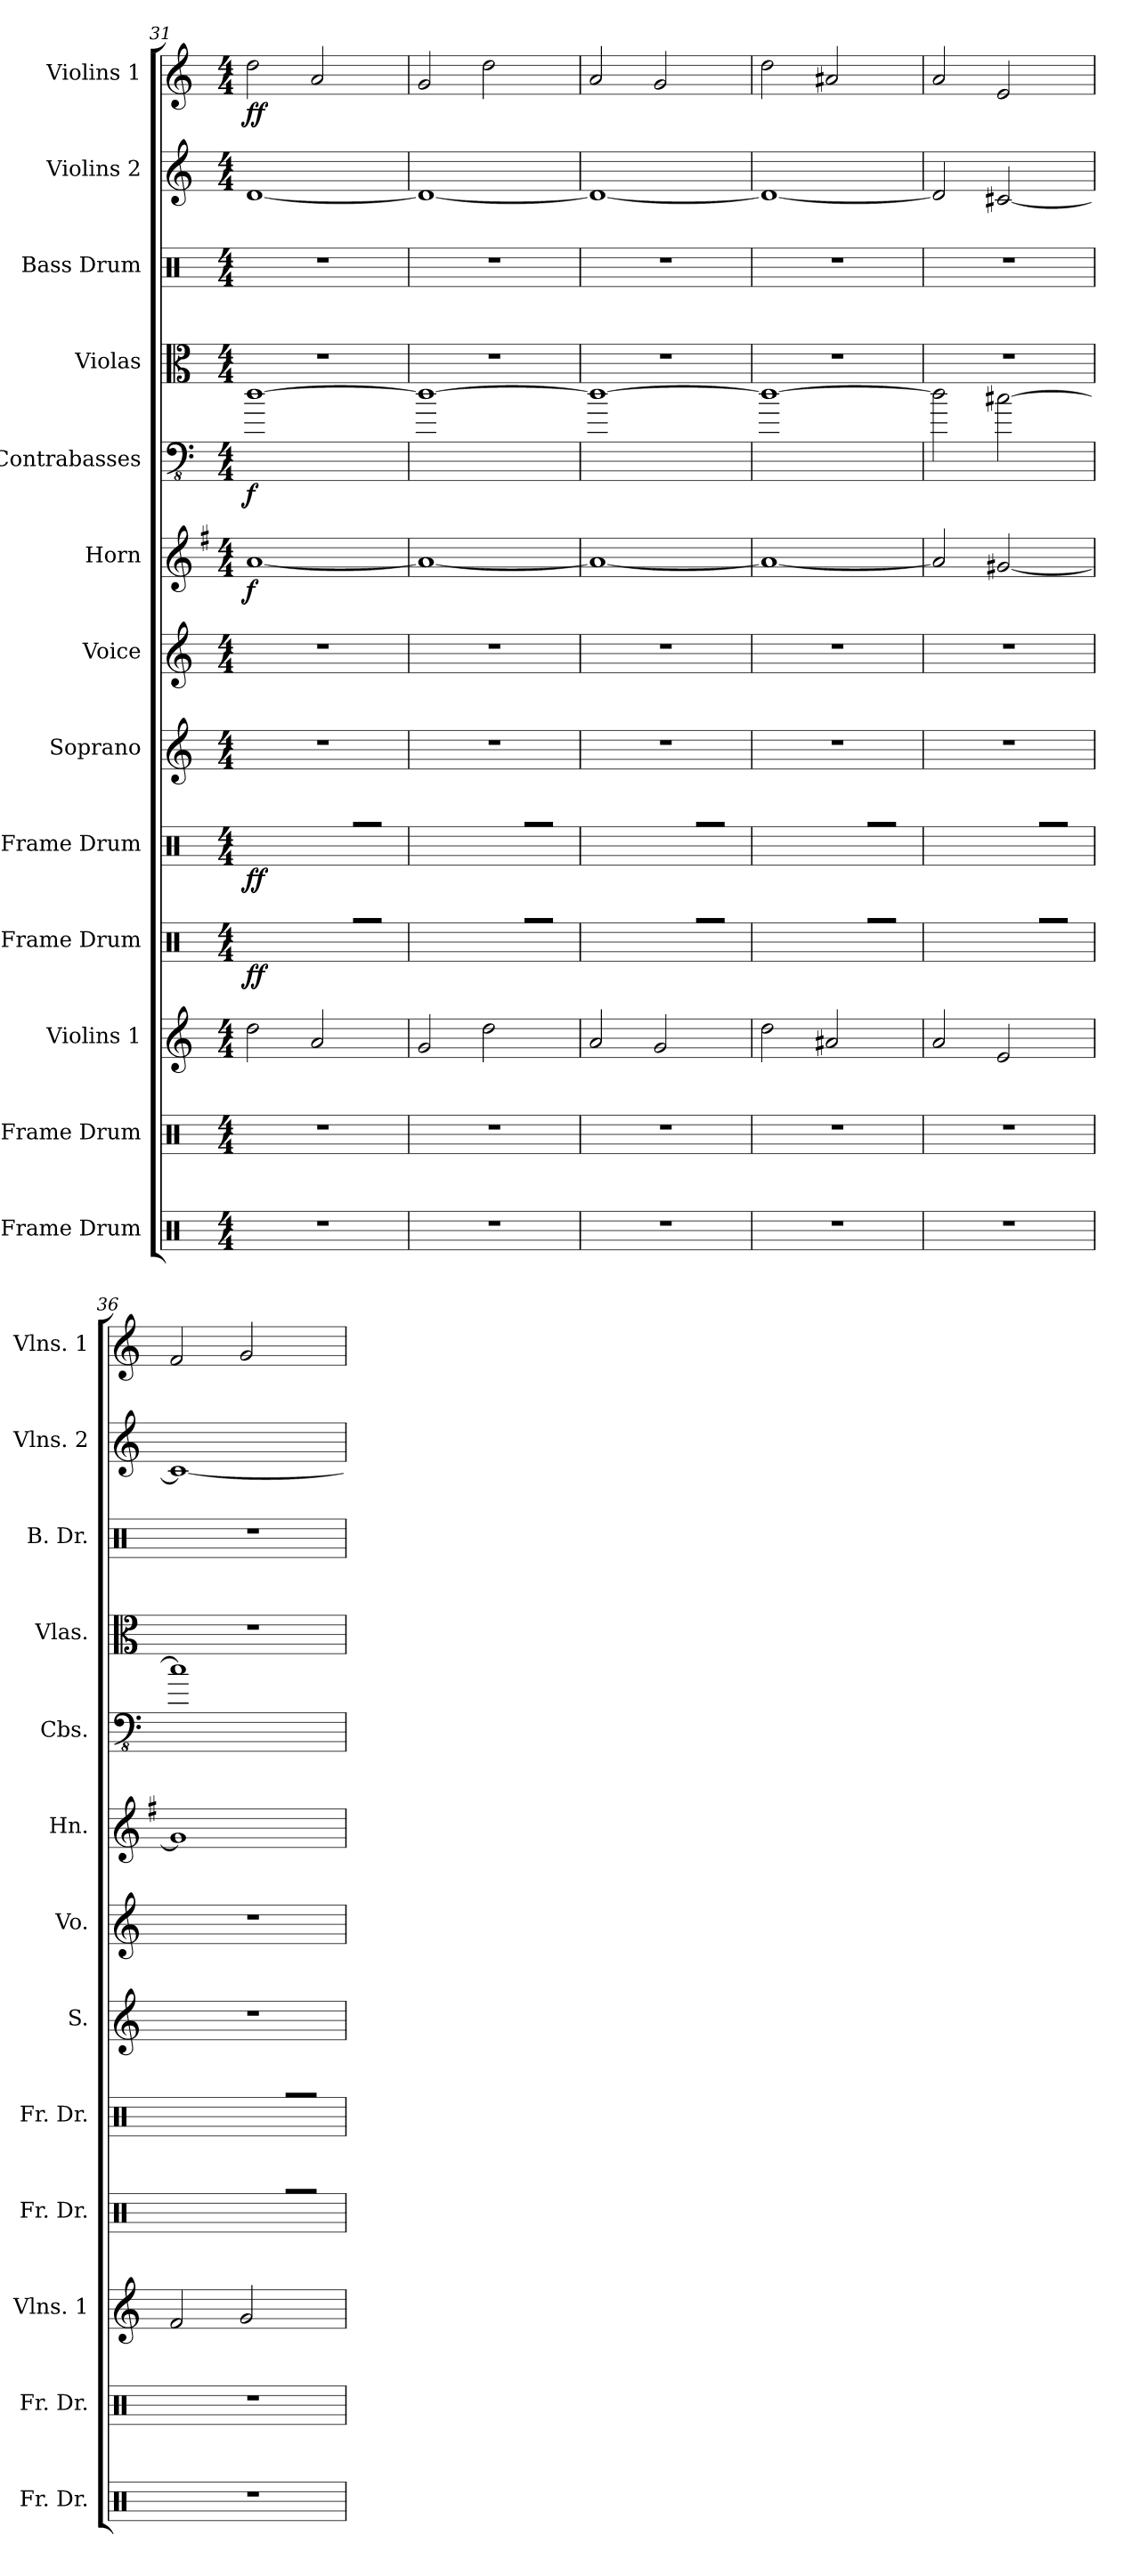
**kern	**kern	**kern	**kern	**dynam	**kern	**dynam	**kern	**kern	**kern	**dynam	**kern	**dynam	**kern	**kern	**kern	**kern	**dynam
*part13	*part12	*part11	*part10	*part10	*part9	*part9	*part8	*part7	*part6	*part6	*part5	*part5	*part4	*part3	*part2	*part1	*part1
*staff13	*staff12	*staff11	*staff10	*staff10	*staff9	*staff9	*staff8	*staff7	*staff6	*staff6	*staff5	*staff5	*staff4	*staff3	*staff2	*staff1	*staff1
*I"Frame Drum	*I"Frame Drum	*I"Violins 1	*I"Frame Drum	*	*I"Frame Drum	*	*I"Soprano	*I"Voice	*I"Horn	*	*I"Contrabasses	*	*I"Violas	*I"Bass Drum	*I"Violins 2	*I"Violins 1	*
*I'Fr. Dr.	*I'Fr. Dr.	*I'Vlns. 1	*I'Fr. Dr.	*	*I'Fr. Dr.	*	*I'S.	*I'Vo.	*I'Hn.	*	*I'Cbs.	*	*I'Vlas.	*I'B. Dr.	*I'Vlns. 2	*I'Vlns. 1	*
*clefX	*clefX	*clefG2	*clefX	*	*clefX	*	*clefG2	*clefG2	*clefG2	*	*clefFv4	*	*clefC3	*clefX	*clefG2	*clefG2	*
*	*	*	*	*	*	*	*	*	*ITrd4c7	*	*	*	*	*	*	*	*
*k[]	*k[]	*k[]	*k[]	*	*k[]	*	*k[]	*k[]	*k[]	*	*k[]	*	*k[]	*k[]	*k[]	*k[]	*
*C:	*C:	*C:	*C:	*	*C:	*	*C:	*C:	*C:	*	*C:	*	*C:	*C:	*C:	*C:	*
*M4/4	*M4/4	*M4/4	*M4/4	*	*M4/4	*	*M4/4	*M4/4	*M4/4	*	*M4/4	*	*M4/4	*M4/4	*M4/4	*M4/4	*
=31	=31	=31	=31	=31	=31	=31	=31	=31	=31	=31	=31	=31	=31	=31	=31	=31	=31
!	!	!	!	!LO:DY:b	!	!LO:DY:b	!	!	!	!LO:DY:b	!	!LO:DY:b	!	!	!	!	!LO:DY:b
1r	1r	2dd\	2R/	ff	2R/	ff	1r	1r	[1d	f	[1d	f	1r	1r	[1d	2dd\	ff
.	.	2a/	[4R/	.	[4R/	.	.	.	.	.	.	.	.	.	.	2a/	.
.	.	.	8R/L]	.	8R/L]	.	.	.	.	.	.	.	.	.	.	.	.
.	.	.	8R/J	.	8R/J	.	.	.	.	.	.	.	.	.	.	.	.
!!LO:PB:g=z
=32	=32	=32	=32	=32	=32	=32	=32	=32	=32	=32	=32	=32	=32	=32	=32	=32	=32
1r	1r	2g/	2R/	.	2R/	.	1r	1r	1d_	.	1d_	.	1r	1r	1d_	2g/	.
.	.	2dd\	[4R/	.	[4R/	.	.	.	.	.	.	.	.	.	.	2dd\	.
.	.	.	8R/L]	.	8R/L]	.	.	.	.	.	.	.	.	.	.	.	.
.	.	.	8R/J	.	8R/J	.	.	.	.	.	.	.	.	.	.	.	.
=33	=33	=33	=33	=33	=33	=33	=33	=33	=33	=33	=33	=33	=33	=33	=33	=33	=33
1r	1r	2a/	2R/	.	2R/	.	1r	1r	1d_	.	1d_	.	1r	1r	1d_	2a/	.
.	.	2g/	[4R/	.	[4R/	.	.	.	.	.	.	.	.	.	.	2g/	.
.	.	.	8R/L]	.	8R/L]	.	.	.	.	.	.	.	.	.	.	.	.
.	.	.	8R/J	.	8R/J	.	.	.	.	.	.	.	.	.	.	.	.
=34	=34	=34	=34	=34	=34	=34	=34	=34	=34	=34	=34	=34	=34	=34	=34	=34	=34
1r	1r	2dd\	2R/	.	2R/	.	1r	1r	1d_	.	1d_	.	1r	1r	1d_	2dd\	.
.	.	2a#X/	[4R/	.	[4R/	.	.	.	.	.	.	.	.	.	.	2a#X/	.
.	.	.	8R/L]	.	8R/L]	.	.	.	.	.	.	.	.	.	.	.	.
.	.	.	8R/J	.	8R/J	.	.	.	.	.	.	.	.	.	.	.	.
=35	=35	=35	=35	=35	=35	=35	=35	=35	=35	=35	=35	=35	=35	=35	=35	=35	=35
1r	1r	2a/	2R/	.	2R/	.	1r	1r	2d/]	.	2d\]	.	1r	1r	2d/]	2a/	.
.	.	2e/	[4R/	.	[4R/	.	.	.	[2c#X/	.	[2c#X\	.	.	.	[2c#X/	2e/	.
.	.	.	8R/L]	.	8R/L]	.	.	.	.	.	.	.	.	.	.	.	.
.	.	.	8R/J	.	8R/J	.	.	.	.	.	.	.	.	.	.	.	.
=36	=36	=36	=36	=36	=36	=36	=36	=36	=36	=36	=36	=36	=36	=36	=36	=36	=36
1r	1r	2f/	2R/	.	2R/	.	1r	1r	1c#]	.	1c#]	.	1r	1r	1c#_	2f/	.
.	.	2g/	[4R/	.	[4R/	.	.	.	.	.	.	.	.	.	.	2g/	.
.	.	.	8R/L]	.	8R/L]	.	.	.	.	.	.	.	.	.	.	.	.
.	.	.	8R/J	.	8R/J	.	.	.	.	.	.	.	.	.	.	.	.
=	=	=	=	=	=	=	=	=	=	=	=	=	=	=	=	=	=
*-	*-	*-	*-	*-	*-	*-	*-	*-	*-	*-	*-	*-	*-	*-	*-	*-	*-
